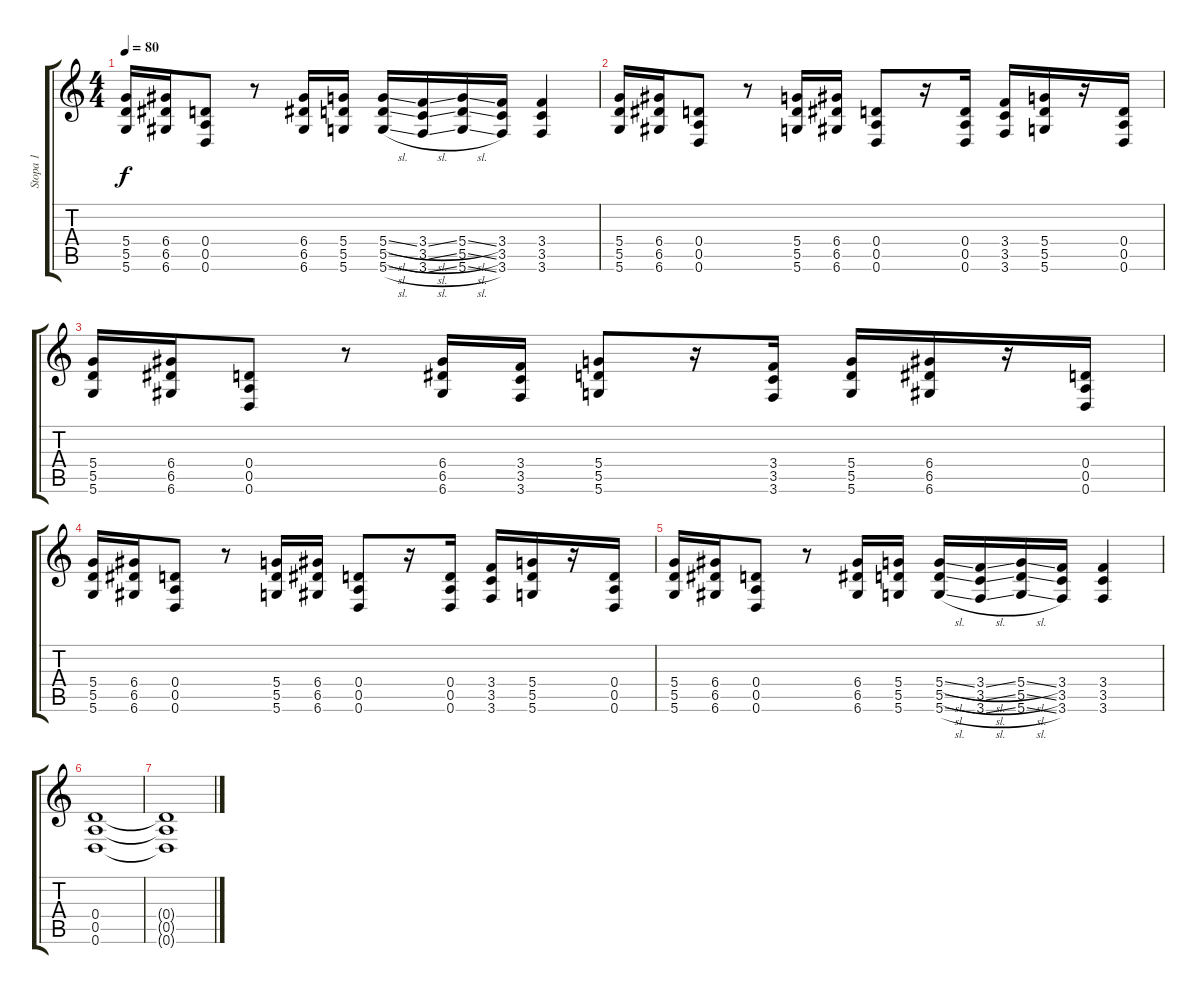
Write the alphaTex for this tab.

\track ("Stopa 1" "Stopa 1") {instrument distortionguitar}
\staff {score tabs}
\tuning (E4 B3 G3 D3 A2 D2) {hide}
\ts (4 4)
\tempo 80
\clef g2
\ks c
(5.4 5.5 5.6).16{dy f} (6.4 6.5 6.6).16 (0.4 0.5 0.6).8 r.8 (6.4 6.5 6.6).16 (5.4 5.5 5.6).16 (5.4{sl} 5.5{sl} 5.6{sl}).16 (3.4{sl} 3.5{sl} 3.6{sl}).16 (5.4{sl} 5.5{sl} 5.6{sl}).16 (3.4 3.5 3.6).16 (3.4 3.5 3.6).4 |
(5.4 5.5 5.6).16 (6.4 6.5 6.6).16 (0.4 0.5 0.6).8 r.8 (5.4 5.5 5.6).16 (6.4 6.5 6.6).16 (0.4 0.5 0.6).8 r.16 (0.4 0.5 0.6).16 (3.4 3.5 3.6).16 (5.4 5.5 5.6).16 r.16 (0.4 0.5 0.6).16 |
(5.4 5.5 5.6).16 (6.4 6.5 6.6).16 (0.4 0.5 0.6).8 r.8 (6.4 6.5 6.6).16 (3.4 3.5 3.6).16 (5.4 5.5 5.6).8 r.16 (3.4 3.5 3.6).16 (5.4 5.5 5.6).16 (6.4 6.5 6.6).16 r.16 (0.4 0.5 0.6).16 |
(5.4 5.5 5.6).16 (6.4 6.5 6.6).16 (0.4 0.5 0.6).8 r.8 (5.4 5.5 5.6).16 (6.4 6.5 6.6).16 (0.4 0.5 0.6).8 r.16 (0.4 0.5 0.6).16 (3.4 3.5 3.6).16 (5.4 5.5 5.6).16 r.16 (0.4 0.5 0.6).16 |
(5.4 5.5 5.6).16 (6.4 6.5 6.6).16 (0.4 0.5 0.6).8 r.8 (6.4 6.5 6.6).16 (5.4 5.5 5.6).16 (5.4{sl} 5.5{sl} 5.6{sl}).16 (3.4{sl} 3.5{sl} 3.6{sl}).16 (5.4{sl} 5.5{sl} 5.6{sl}).16 (3.4 3.5 3.6).16 (3.4 3.5 3.6).4 |
(0.4 0.5 0.6).1{volume 0} |
(0.4{t} 0.5{t} 0.6{t}).1
